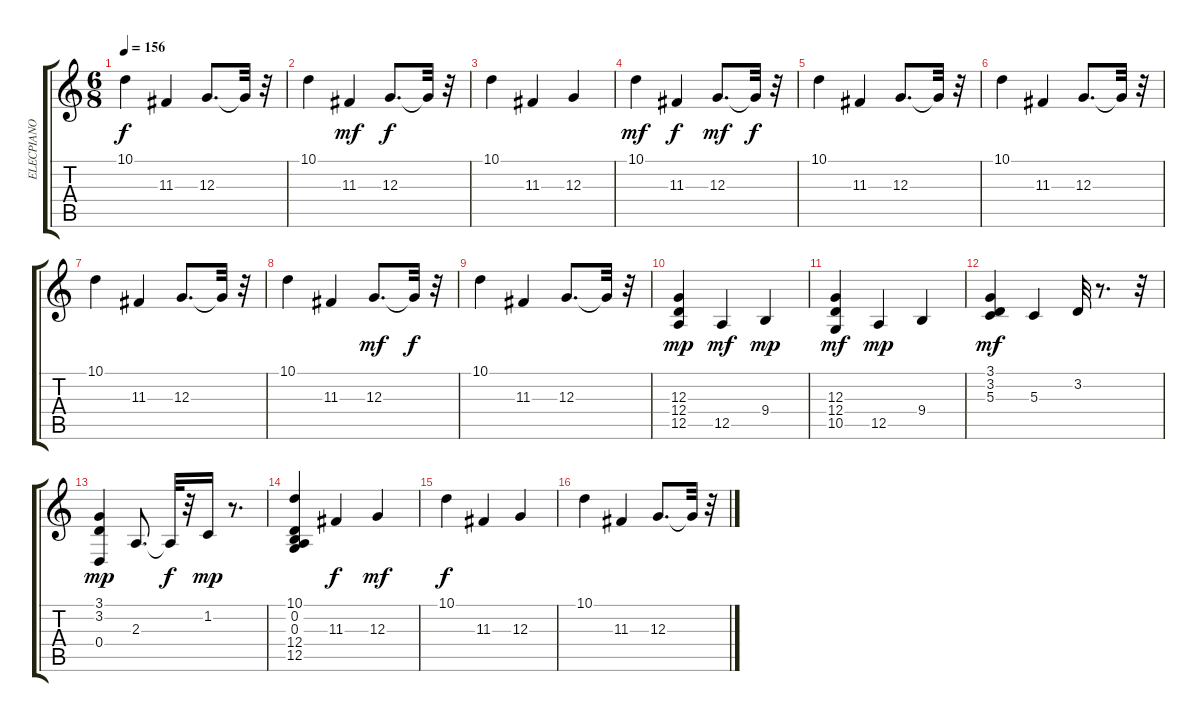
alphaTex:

\track ("ELECPIANO" "ELECPIANO") {instrument electricpiano2}
\staff {score tabs}
\tuning (E4 B3 G3 D3 A2 E2) {hide}
\ts (6 8)
\tempo 156
\clef g2
\ks c
10.1.4{dy f} 11.3.4 12.3.8{d} 12.3{t}.32 r.32 |
10.1.4 11.3.4{dy mf} 12.3.8{d dy f} 12.3{t}.32 r.32 |
10.1.4 11.3.4 12.3.4 |
10.1.4{dy mf} 11.3.4{dy f} 12.3.8{d dy mf} 12.3{t}.32{dy f} r.32 |
10.1.4 11.3.4 12.3.8{d} 12.3{t}.32 r.32 |
10.1.4 11.3.4 12.3.8{d} 12.3{t}.32 r.32 |
10.1.4 11.3.4 12.3.8{d} 12.3{t}.32 r.32 |
10.1.4 11.3.4 12.3.8{d dy mf} 12.3{t}.32{dy f} r.32 |
10.1.4 11.3.4 12.3.8{d} 12.3{t}.32 r.32 |
(12.3 12.4 12.5).4{dy mp} 12.5.4{dy mf} 9.4.4{dy mp} |
(12.3 12.4 10.5).4{dy mf} 12.5.4{dy mp} 9.4.4 |
(3.1 3.2 5.3).4{dy mf} 5.3.4 3.2.32 r.8{d} r.32 |
(3.1 3.2 0.4).4{dy mp} 2.3.8{d} 2.3{t}.32{dy f} r.32 1.2.16{dy mp} r.8{d} |
(10.1 0.2 0.3 12.4 12.5).4 11.3.4{dy f} 12.3.4{dy mf} |
10.1.4{dy f} 11.3.4 12.3.4 |
10.1.4 11.3.4 12.3.8{d} 12.3{t}.32 r.32
